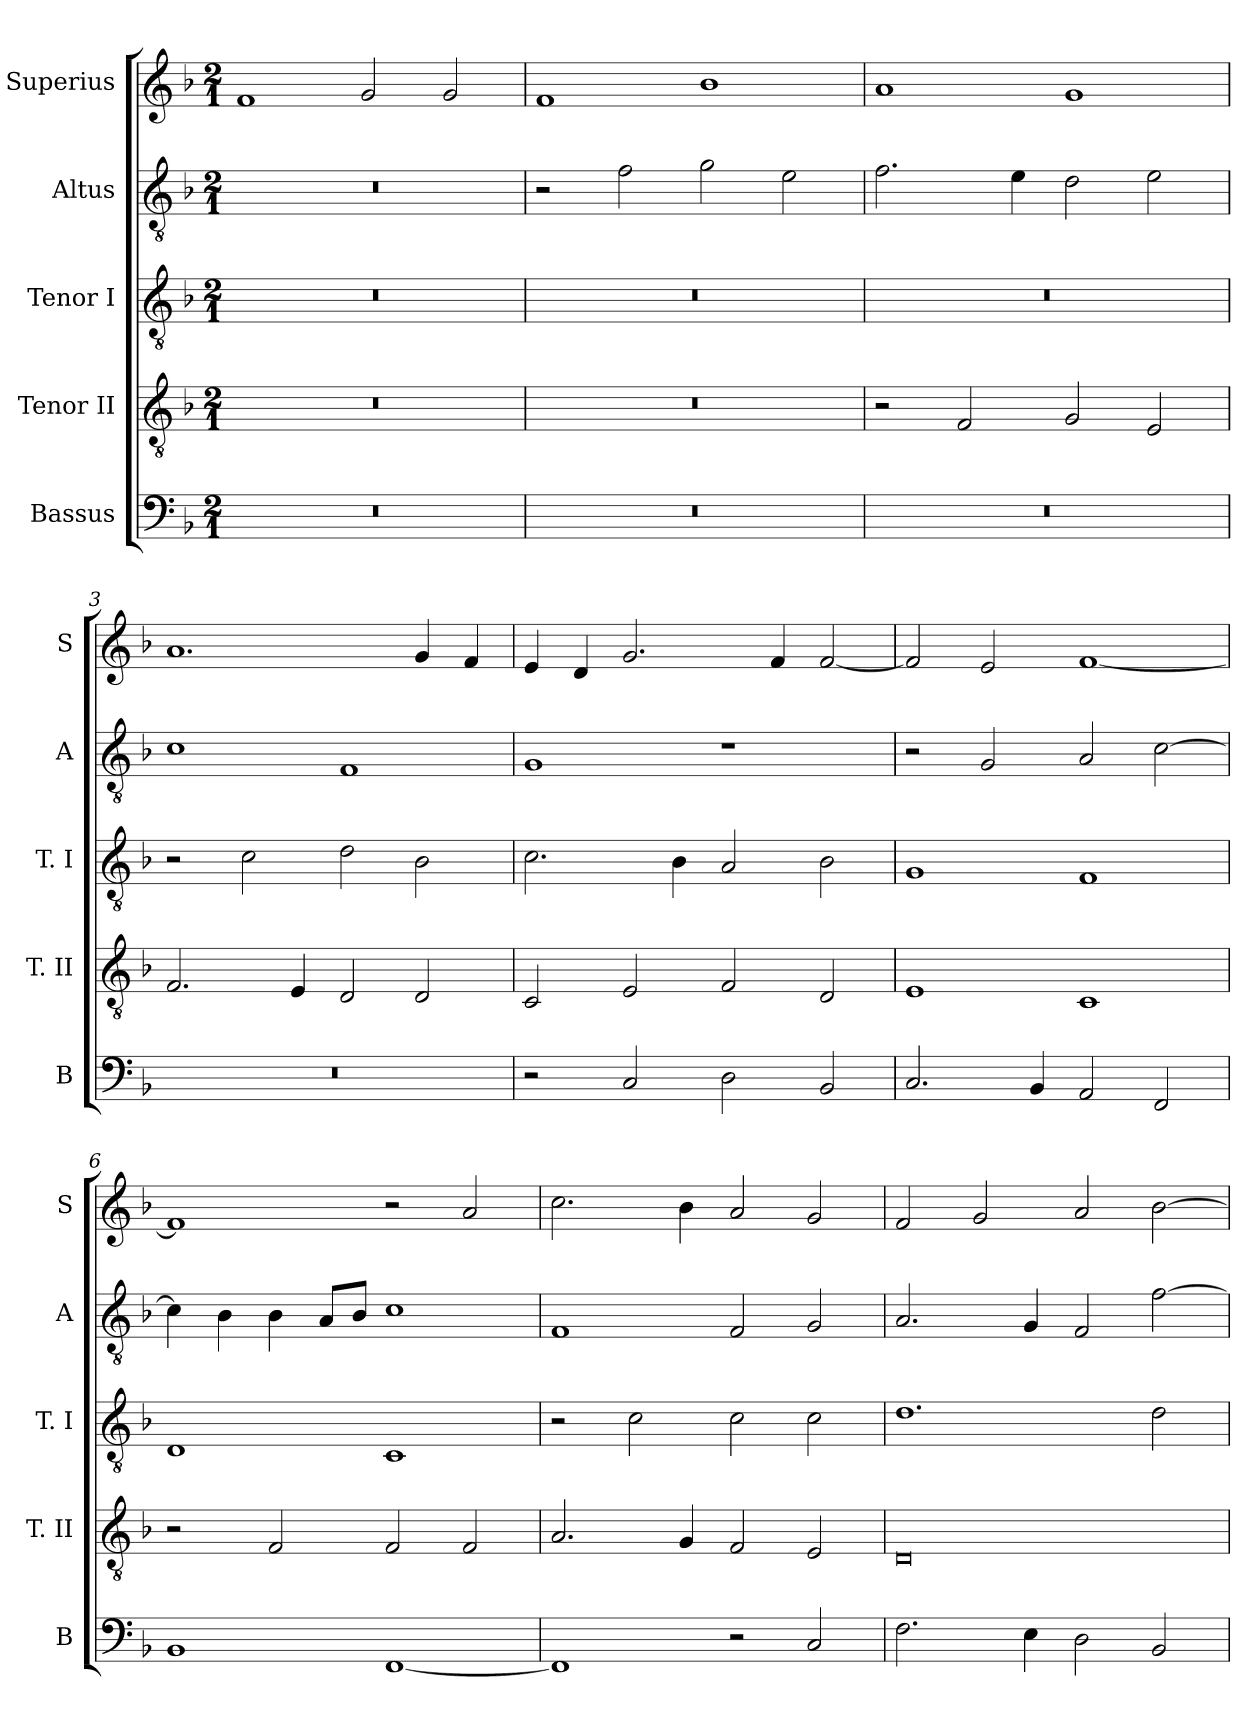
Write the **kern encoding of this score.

**kern	**kern	**kern	**kern	**kern
*part5	*part4	*part3	*part2	*part1
*staff5	*staff4	*staff3	*staff2	*staff1
*I"Bassus	*I"Tenor II	*I"Tenor I	*I"Altus	*I"Superius
*I'B	*I'T. II	*I'T. I	*I'A	*I'S
*clefF4	*clefGv2	*clefGv2	*clefGv2	*clefG2
*k[b-]	*k[b-]	*k[b-]	*k[b-]	*k[b-]
*d:	*d:	*d:	*d:	*d:
*M2/1	*M2/1	*M2/1	*M2/1	*M2/1
=	=	=	=	=
0r	0r	0r	0r	1f
.	.	.	.	2g
.	.	.	.	2g
=1	=1	=1	=1	=1
0r	0r	0r	2r	1f
.	.	.	2f	.
.	.	.	2g	1b-
.	.	.	2e	.
=2	=2	=2	=2	=2
0r	2r	0r	2.f	1a
.	2F	.	.	.
.	.	.	4e	.
.	2G	.	2d	1g
.	2E	.	2e	.
=3	=3	=3	=3	=3
0r	2.F	2r	1c	1.a
.	.	2c	.	.
.	4E	.	.	.
.	2D	2d	1F	.
.	2D	2B-	.	4g
.	.	.	.	4f
=4	=4	=4	=4	=4
2r	2C	2.c	1G	4e
.	.	.	.	4d
2C	2E	.	.	2.g
.	.	4B-	.	.
2D	2F	2A	1r	.
.	.	.	.	4f
2BB-	2D	2B-	.	[2f
=5	=5	=5	=5	=5
2.C	1E	1G	2r	2f]
.	.	.	2G	2e
4BB-	.	.	.	.
2AA	1C	1F	2A	[1f
2FF	.	.	[2c	.
=6	=6	=6	=6	=6
1BB-	2r	1D	4c]	1f]
.	.	.	4B-	.
.	2F	.	4B-	.
.	.	.	8AL	.
.	.	.	8B-J	.
[1FF	2F	1C	1c	2r
.	2F	.	.	2a
=7	=7	=7	=7	=7
1FF]	2.A	2r	1F	2.cc
.	.	2c	.	.
.	4G	.	.	4b-
2r	2F	2c	2F	2a
2C	2E	2c	2G	2g
=8	=8	=8	=8	=8
2.F	0D	1.d	2.A	2f
.	.	.	.	2g
4E	.	.	4G	.
2D	.	.	2F	2a
2BB-	.	2d	[2f	[2b-
=	=	=	=	=
*-	*-	*-	*-	*-
